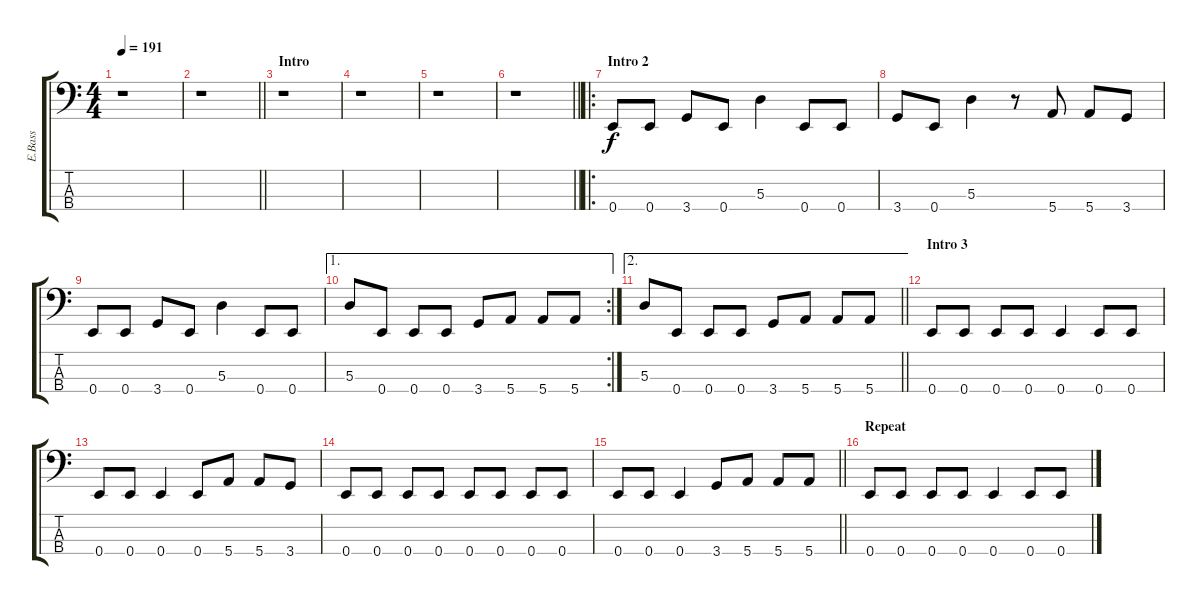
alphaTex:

\track ("E.Bass" "E.Bass") {instrument electricbassfinger}
\staff {score tabs}
\tuning (G2 D2 A1 E1) {hide}
\ts (4 4)
\tempo 191
\clef f4
\ks c
r.1{dy f instrument electricbassfinger} |
\barLineRight lightlight
r.1 |
\section ("" "Intro")
r.1 |
r.1 |
r.1 |
\barLineRight lightlight
r.1 |
\ro
\section ("" "Intro 2")
0.4.8 0.4.8 3.4.8 0.4.8 5.3.4 0.4.8 0.4.8 |
3.4.8 0.4.8 5.3.4 r.8 5.4.8 5.4.8 3.4.8 |
0.4.8 0.4.8 3.4.8 0.4.8 5.3.4 0.4.8 0.4.8 |
\ae 1
\rc 2
5.3.8 0.4.8 0.4.8 0.4.8 3.4.8 5.4.8 5.4.8 5.4.8 |
\ae 2
\barLineRight lightlight
5.3.8 0.4.8 0.4.8 0.4.8 3.4.8 5.4.8 5.4.8 5.4.8 |
\section ("" "Intro 3")
0.4.8 0.4.8 0.4.8 0.4.8 0.4.4 0.4.8 0.4.8 |
0.4.8 0.4.8 0.4.4 0.4.8 5.4.8 5.4.8 3.4.8 |
0.4.8 0.4.8 0.4.8 0.4.8 0.4.8 0.4.8 0.4.8 0.4.8 |
\barLineRight lightlight
0.4.8 0.4.8 0.4.4 3.4.8 5.4.8 5.4.8 5.4.8 |
\section ("" "Repeat")
0.4.8 0.4.8 0.4.8 0.4.8 0.4.4 0.4.8 0.4.8
